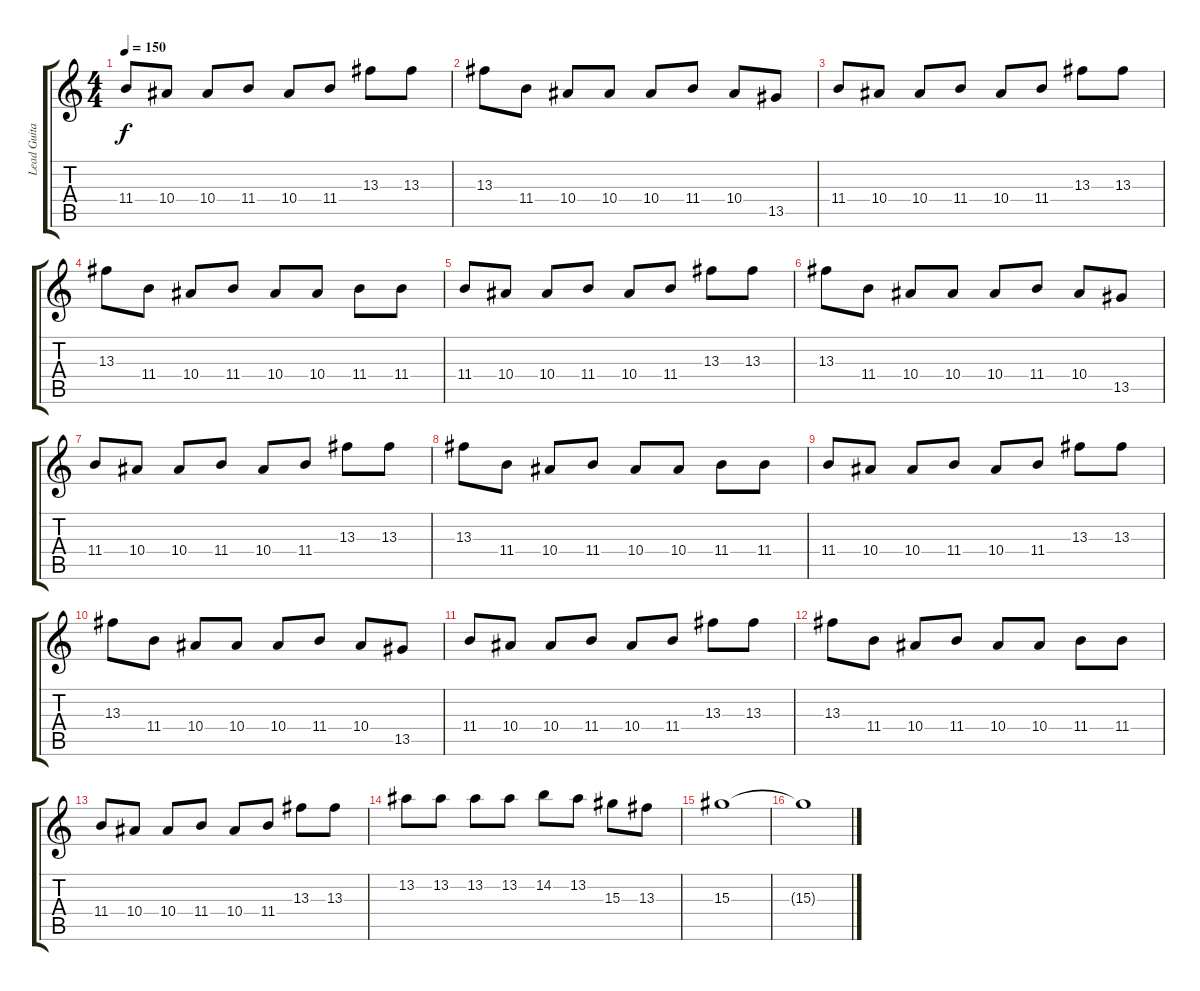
\track ("Lead Guitar (Drop C)" "Lead Guita") {instrument distortionguitar}
\staff {score tabs}
\tuning (D4 A3 F3 C3 G2 C2) {hide}
\ts (4 4)
\tempo 150
\clef g2
\ks c
11.4.8{dy f} 10.4.8 10.4.8 11.4.8 10.4.8 11.4.8 13.3.8 13.3.8 |
13.3.8 11.4.8 10.4.8 10.4.8 10.4.8 11.4.8 10.4.8 13.5.8 |
11.4.8 10.4.8 10.4.8 11.4.8 10.4.8 11.4.8 13.3.8 13.3.8 |
13.3.8 11.4.8 10.4.8 11.4.8 10.4.8 10.4.8 11.4.8 11.4.8 |
11.4.8 10.4.8 10.4.8 11.4.8 10.4.8 11.4.8 13.3.8 13.3.8 |
13.3.8 11.4.8 10.4.8 10.4.8 10.4.8 11.4.8 10.4.8 13.5.8 |
11.4.8 10.4.8 10.4.8 11.4.8 10.4.8 11.4.8 13.3.8 13.3.8 |
13.3.8 11.4.8 10.4.8 11.4.8 10.4.8 10.4.8 11.4.8 11.4.8 |
11.4.8 10.4.8 10.4.8 11.4.8 10.4.8 11.4.8 13.3.8 13.3.8 |
13.3.8 11.4.8 10.4.8 10.4.8 10.4.8 11.4.8 10.4.8 13.5.8 |
11.4.8 10.4.8 10.4.8 11.4.8 10.4.8 11.4.8 13.3.8 13.3.8 |
13.3.8 11.4.8 10.4.8 11.4.8 10.4.8 10.4.8 11.4.8 11.4.8 |
11.4.8 10.4.8 10.4.8 11.4.8 10.4.8 11.4.8 13.3.8 13.3.8 |
13.2.8 13.2.8 13.2.8 13.2.8 14.2.8 13.2.8 15.3.8 13.3.8 |
15.3.1 |
15.3{t}.1
